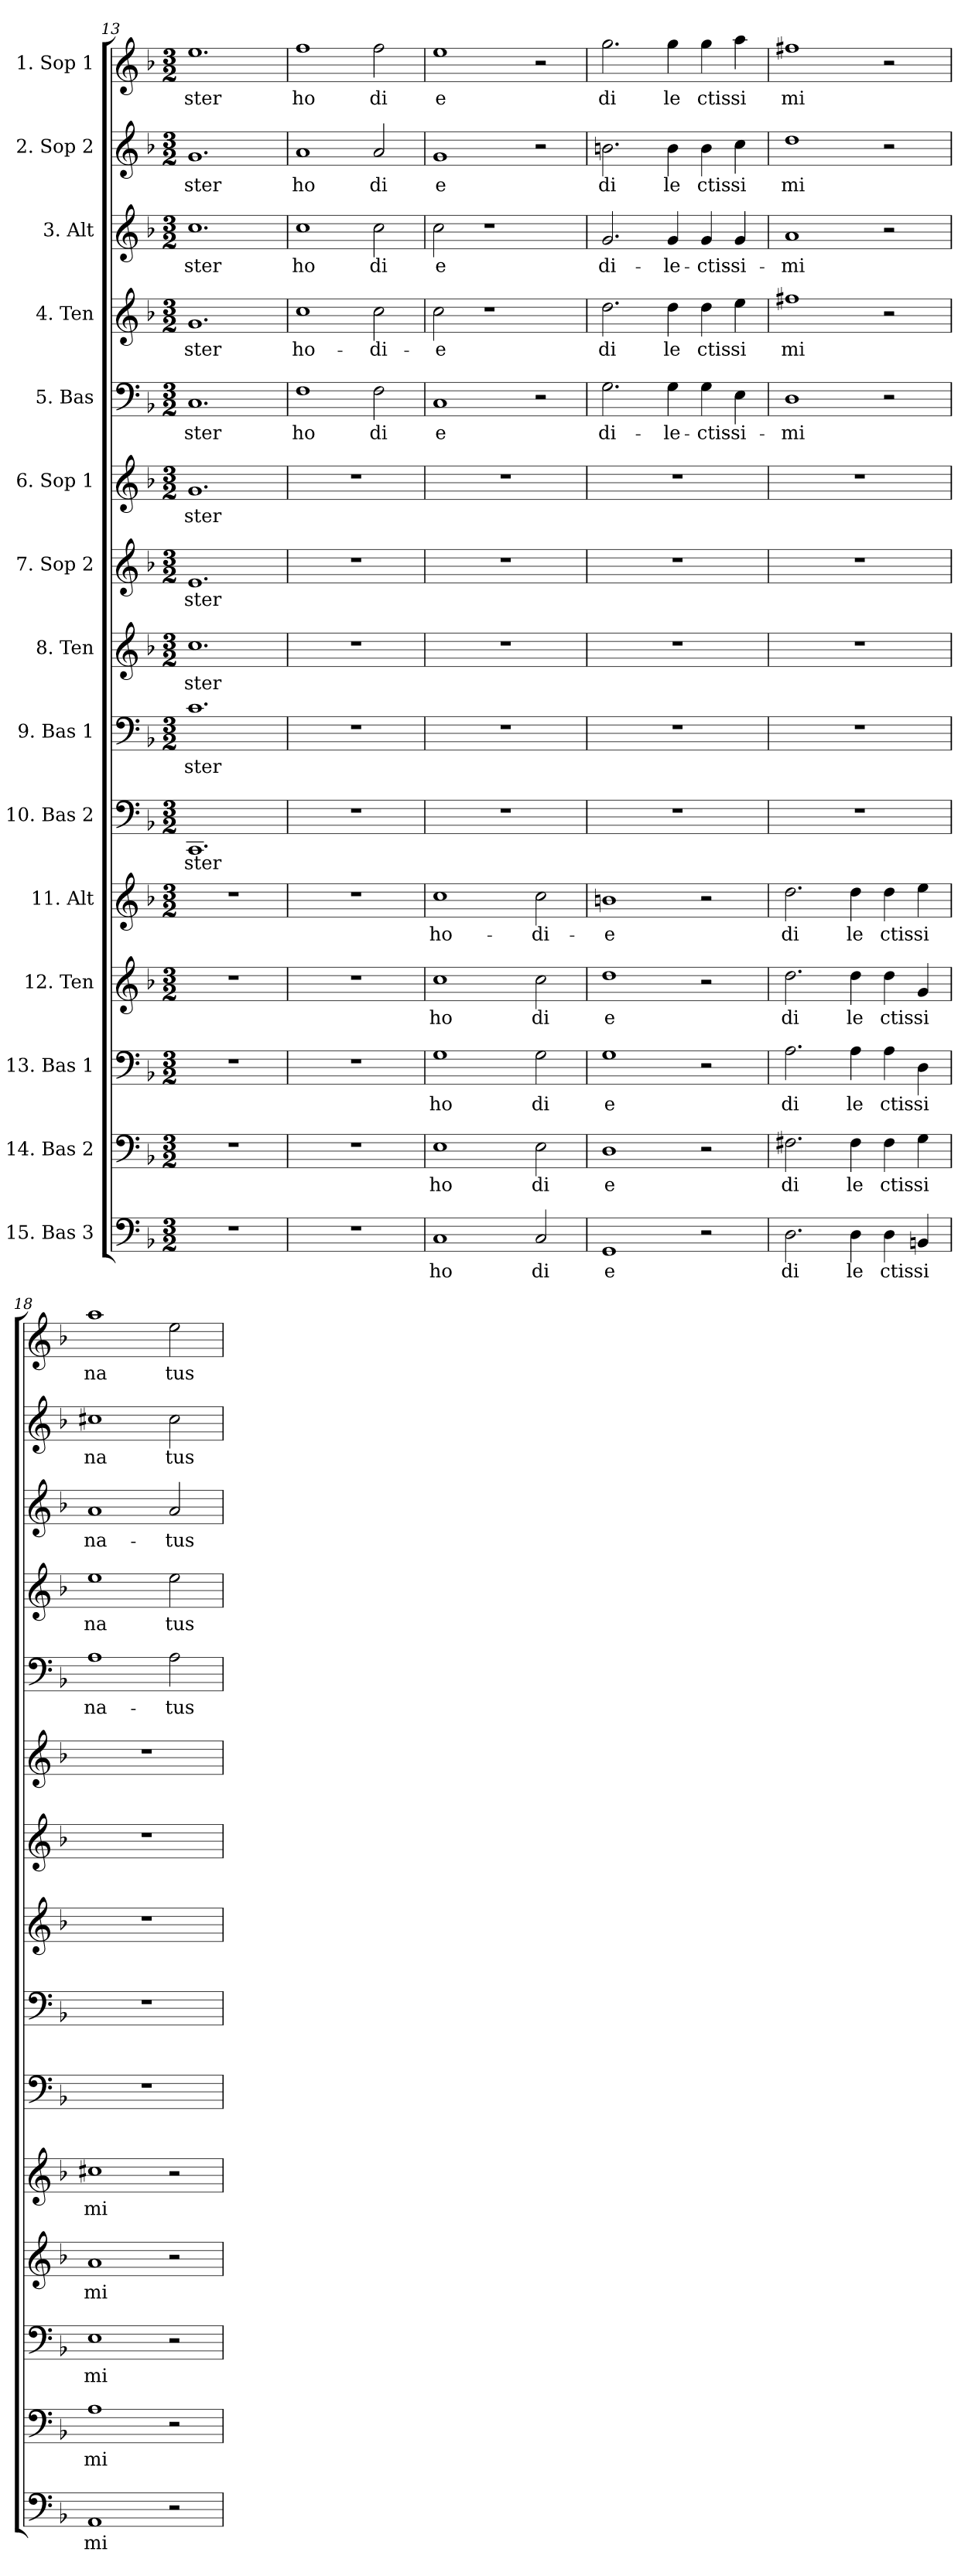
**kern	**text	**kern	**text	**kern	**text	**kern	**text	**kern	**text	**kern	**text	**kern	**text	**kern	**text	**kern	**text	**kern	**text	**kern	**text	**kern	**text	**kern	**text	**kern	**text	**kern	**text
*part15	*part15	*part14	*part14	*part13	*part13	*part12	*part12	*part11	*part11	*part10	*part10	*part9	*part9	*part8	*part8	*part7	*part7	*part6	*part6	*part5	*part5	*part4	*part4	*part3	*part3	*part2	*part2	*part1	*part1
*staff15	*staff15	*staff14	*staff14	*staff13	*staff13	*staff12	*staff12	*staff11	*staff11	*staff10	*staff10	*staff9	*staff9	*staff8	*staff8	*staff7	*staff7	*staff6	*staff6	*staff5	*staff5	*staff4	*staff4	*staff3	*staff3	*staff2	*staff2	*staff1	*staff1
*I"15. Bas 3	*	*I"14. Bas 2	*	*I"13. Bas 1	*	*I"12. Ten	*	*I"11. Alt	*	*I"10. Bas 2	*	*I"9. Bas 1	*	*I"8. Ten	*	*I"7. Sop 2	*	*I"6. Sop 1	*	*I"5. Bas	*	*I"4. Ten	*	*I"3. Alt	*	*I"2. Sop 2	*	*I"1. Sop 1	*
*clefF4	*	*clefF4	*	*clefF4	*	*clefG2	*	*clefG2	*	*clefF4	*	*clefF4	*	*clefG2	*	*clefG2	*	*clefG2	*	*clefF4	*	*clefG2	*	*clefG2	*	*clefG2	*	*clefG2	*
*k[b-]	*	*k[b-]	*	*k[b-]	*	*k[b-]	*	*k[b-]	*	*k[b-]	*	*k[b-]	*	*k[b-]	*	*k[b-]	*	*k[b-]	*	*k[b-]	*	*k[b-]	*	*k[b-]	*	*k[b-]	*	*k[b-]	*
*F:	*	*F:	*	*F:	*	*F:	*	*F:	*	*F:	*	*F:	*	*F:	*	*F:	*	*F:	*	*F:	*	*F:	*	*F:	*	*F:	*	*F:	*
*M3/2	*	*M3/2	*	*M3/2	*	*M3/2	*	*M3/2	*	*M3/2	*	*M3/2	*	*M3/2	*	*M3/2	*	*M3/2	*	*M3/2	*	*M3/2	*	*M3/2	*	*M3/2	*	*M3/2	*
=13	=13	=13	=13	=13	=13	=13	=13	=13	=13	=13	=13	=13	=13	=13	=13	=13	=13	=13	=13	=13	=13	=13	=13	=13	=13	=13	=13	=13	=13
!	!	!	!	!	!	!	!	!	!	!	!LO:LY:b:cj	!	!LO:LY:b:cj	!	!LO:LY:b:cj	!	!LO:LY:b:cj	!	!LO:LY:b:cj	!	!LO:LY:b:cj	!	!LO:LY:b:cj	!	!LO:LY:b:cj	!	!LO:LY:b:cj	!	!LO:LY:b:cj
1.r	.	1.r	.	1.r	.	1.r	.	1.r	.	1.CC	-ster	1.c	ster	1.cc	ster	1.e	ster	1.g	-ster	1.C	ster	1.g	-ster	1.cc	ster	1.g	ster	1.ee	ster
=14	=14	=14	=14	=14	=14	=14	=14	=14	=14	=14	=14	=14	=14	=14	=14	=14	=14	=14	=14	=14	=14	=14	=14	=14	=14	=14	=14	=14	=14
!	!	!	!	!	!	!	!	!	!	!	!	!	!	!	!	!	!	!	!	!	!LO:LY:b:cj	!	!LO:LY:b:cj	!	!LO:LY:b:cj	!	!LO:LY:b:cj	!	!LO:LY:b:cj
1.r	.	1.r	.	1.r	.	1.r	.	1.r	.	1.r	.	1.r	.	1.r	.	1.r	.	1.r	.	1F	ho	1cc	ho-	1cc	ho	1a	ho	1ff	ho
!	!	!	!	!	!	!	!	!	!	!	!	!	!	!	!	!	!	!	!	!	!LO:LY:b:cj	!	!LO:LY:b:cj	!	!LO:LY:b:cj	!	!LO:LY:b:cj	!	!LO:LY:b:cj
.	.	.	.	.	.	.	.	.	.	.	.	.	.	.	.	.	.	.	.	2F\	di	2cc\	-di-	2cc\	di	2a/	di	2ff\	di
=15	=15	=15	=15	=15	=15	=15	=15	=15	=15	=15	=15	=15	=15	=15	=15	=15	=15	=15	=15	=15	=15	=15	=15	=15	=15	=15	=15	=15	=15
!	!LO:LY:b:cj	!	!LO:LY:b:cj	!	!LO:LY:b:cj	!	!LO:LY:b:cj	!	!LO:LY:b:cj	!	!	!	!	!	!	!	!	!	!	!	!LO:LY:b:cj	!	!LO:LY:b:cj	!	!LO:LY:b:cj	!	!LO:LY:b:cj	!	!LO:LY:b:cj
1C	ho	1E	ho	1G	ho	1cc	ho	1cc	ho-	1.r	.	1.r	.	1.r	.	1.r	.	1.r	.	1C	e	2cc\	-e	2cc\	e	1g	e	1ee	e
.	.	.	.	.	.	.	.	.	.	.	.	.	.	.	.	.	.	.	.	.	.	1r	.	1r	.	.	.	.	.
!	!LO:LY:b:cj	!	!LO:LY:b:cj	!	!LO:LY:b:cj	!	!LO:LY:b:cj	!	!LO:LY:b:cj	!	!	!	!	!	!	!	!	!	!	!	!	!	!	!	!	!	!	!	!
2C/	di	2E\	di	2G\	di	2cc\	di	2cc\	-di-	.	.	.	.	.	.	.	.	.	.	2r	.	.	.	.	.	2r	.	2r	.
!!LO:PB:g=z
=16	=16	=16	=16	=16	=16	=16	=16	=16	=16	=16	=16	=16	=16	=16	=16	=16	=16	=16	=16	=16	=16	=16	=16	=16	=16	=16	=16	=16	=16
!	!LO:LY:b:cj	!	!LO:LY:b:cj	!	!LO:LY:b:cj	!	!LO:LY:b:cj	!	!LO:LY:b:cj	!	!	!	!	!	!	!	!	!	!	!	!LO:LY:b:cj	!	!LO:LY:b:cj	!	!LO:LY:b:cj	!	!LO:LY:b:cj	!	!LO:LY:b:cj
1GG	e	1D	e	1G	e	1dd	e	1bn	-e	1.r	.	1.r	.	1.r	.	1.r	.	1.r	.	2.G\	di-	2.dd\	di	2.g/	di-	2.bn\	di	2.gg\	di
!	!	!	!	!	!	!	!	!	!	!	!	!	!	!	!	!	!	!	!	!	!LO:LY:b:cj	!	!LO:LY:b:cj	!	!LO:LY:b:cj	!	!LO:LY:b:cj	!	!LO:LY:b:cj
.	.	.	.	.	.	.	.	.	.	.	.	.	.	.	.	.	.	.	.	4G\	-le-	4dd\	le	4g/	-le-	4b\	le	4gg\	le
!	!	!	!	!	!	!	!	!	!	!	!	!	!	!	!	!	!	!	!	!	!LO:LY:b:cj	!	!LO:LY:b:cj	!	!LO:LY:b:cj	!	!LO:LY:b:cj	!	!LO:LY:b:cj
2r	.	2r	.	2r	.	2r	.	2r	.	.	.	.	.	.	.	.	.	.	.	4G\	-ctis-	4dd\	ctis	4g/	-ctis-	4b\	ctis	4gg\	ctis
!	!	!	!	!	!	!	!	!	!	!	!	!	!	!	!	!	!	!	!	!	!LO:LY:b:cj	!	!LO:LY:b:cj	!	!LO:LY:b:cj	!	!LO:LY:b:cj	!	!LO:LY:b:cj
.	.	.	.	.	.	.	.	.	.	.	.	.	.	.	.	.	.	.	.	4E\	-si-	4ee\	si	4g/	-si-	4cc\	si	4aa\	si
=17	=17	=17	=17	=17	=17	=17	=17	=17	=17	=17	=17	=17	=17	=17	=17	=17	=17	=17	=17	=17	=17	=17	=17	=17	=17	=17	=17	=17	=17
!	!LO:LY:b:cj	!	!LO:LY:b:cj	!	!LO:LY:b:cj	!	!LO:LY:b:cj	!	!LO:LY:b:cj	!	!	!	!	!	!	!	!	!	!	!	!LO:LY:b:cj	!	!LO:LY:b:cj	!	!LO:LY:b:cj	!	!LO:LY:b:cj	!	!LO:LY:b:cj
2.D\	di	2.F#X\	di	2.A\	di	2.dd\	di	2.dd\	di	1.r	.	1.r	.	1.r	.	1.r	.	1.r	.	1D	-mi	1ff#X	mi	1a	-mi	1dd	mi	1ff#X	mi
!	!LO:LY:b:cj	!	!LO:LY:b:cj	!	!LO:LY:b:cj	!	!LO:LY:b:cj	!	!LO:LY:b:cj	!	!	!	!	!	!	!	!	!	!	!	!	!	!	!	!	!	!	!	!
4D\	le	4F#\	le	4A\	le	4dd\	le	4dd\	le	.	.	.	.	.	.	.	.	.	.	.	.	.	.	.	.	.	.	.	.
!	!LO:LY:b:cj	!	!LO:LY:b:cj	!	!LO:LY:b:cj	!	!LO:LY:b:cj	!	!LO:LY:b:cj	!	!	!	!	!	!	!	!	!	!	!	!	!	!	!	!	!	!	!	!
4D\	ctis	4F#\	ctis	4A\	ctis	4dd\	ctis	4dd\	ctis	.	.	.	.	.	.	.	.	.	.	2r	.	2r	.	2r	.	2r	.	2r	.
!	!LO:LY:b:cj	!	!LO:LY:b:cj	!	!LO:LY:b:cj	!	!LO:LY:b:cj	!	!LO:LY:b:cj	!	!	!	!	!	!	!	!	!	!	!	!	!	!	!	!	!	!	!	!
4BBn/	si	4G\	si	4D\	si	4g/	si	4ee\	si	.	.	.	.	.	.	.	.	.	.	.	.	.	.	.	.	.	.	.	.
=18	=18	=18	=18	=18	=18	=18	=18	=18	=18	=18	=18	=18	=18	=18	=18	=18	=18	=18	=18	=18	=18	=18	=18	=18	=18	=18	=18	=18	=18
!	!LO:LY:b:cj	!	!LO:LY:b:cj	!	!LO:LY:b:cj	!	!LO:LY:b:cj	!	!LO:LY:b:cj	!	!	!	!	!	!	!	!	!	!	!	!LO:LY:b:cj	!	!LO:LY:b:cj	!	!LO:LY:b:cj	!	!LO:LY:b:cj	!	!LO:LY:b:cj
1AA	mi	1A	mi	1E	mi	1a	mi	1cc#X	mi	1.r	.	1.r	.	1.r	.	1.r	.	1.r	.	1A	na-	1ee	na	1a	na-	1cc#X	na	1aa	na
!	!	!	!	!	!	!	!	!	!	!	!	!	!	!	!	!	!	!	!	!	!LO:LY:b:cj	!	!LO:LY:b:cj	!	!LO:LY:b:cj	!	!LO:LY:b:cj	!	!LO:LY:b:cj
2r	.	2r	.	2r	.	2r	.	2r	.	.	.	.	.	.	.	.	.	.	.	2A\	-tus	2ee\	tus	2a/	-tus	2cc#\	tus	2ee\	tus
=	=	=	=	=	=	=	=	=	=	=	=	=	=	=	=	=	=	=	=	=	=	=	=	=	=	=	=	=	=
*-	*-	*-	*-	*-	*-	*-	*-	*-	*-	*-	*-	*-	*-	*-	*-	*-	*-	*-	*-	*-	*-	*-	*-	*-	*-	*-	*-	*-	*-
